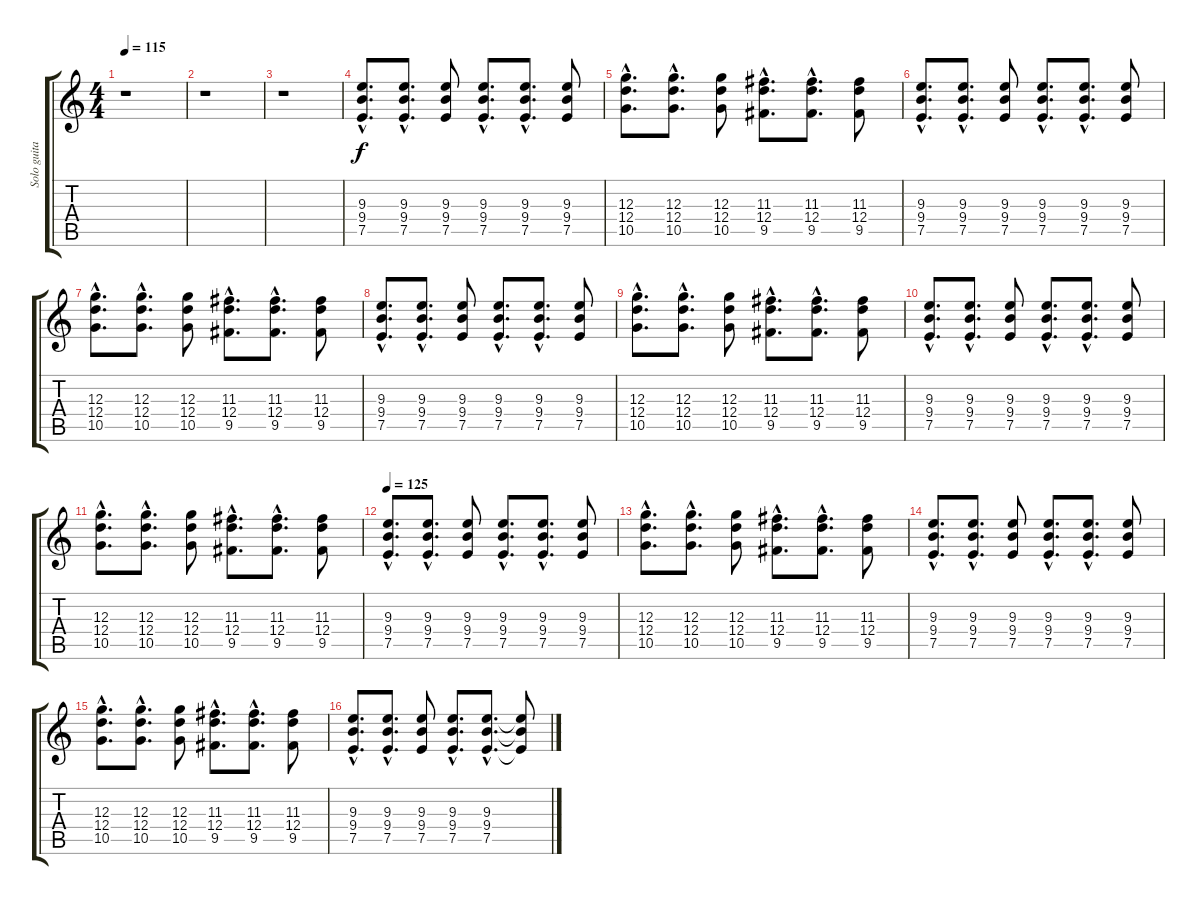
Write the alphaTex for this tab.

\track ("Solo guitar" "Solo guita") {instrument overdrivenguitar}
\staff {score tabs}
\tuning (E4 B3 G3 D3 A2 D2) {hide}
\ts (4 4)
\tempo 115
\clef g2
\ks c
r.1{dy f} |
r.1 |
r.1 |
(9.3{hac} 9.4{hac} 7.5{hac}).8{d} (9.3{hac} 9.4{hac} 7.5{hac}).8{d} (9.3 9.4 7.5).8 (9.3{hac} 9.4{hac} 7.5{hac}).8{d} (9.3{hac} 9.4{hac} 7.5{hac}).8{d} (9.3 9.4 7.5).8 |
(12.3{hac} 12.4{hac} 10.5{hac}).8{d} (12.3{hac} 12.4{hac} 10.5{hac}).8{d} (12.3 12.4 10.5).8 (11.3{hac} 12.4{hac} 9.5{hac}).8{d} (11.3{hac} 12.4{hac} 9.5{hac}).8{d} (11.3 12.4 9.5).8 |
(9.3{hac} 9.4{hac} 7.5{hac}).8{d} (9.3{hac} 9.4{hac} 7.5{hac}).8{d} (9.3 9.4 7.5).8 (9.3{hac} 9.4{hac} 7.5{hac}).8{d} (9.3{hac} 9.4{hac} 7.5{hac}).8{d} (9.3 9.4 7.5).8 |
(12.3{hac} 12.4{hac} 10.5{hac}).8{d} (12.3{hac} 12.4{hac} 10.5{hac}).8{d} (12.3 12.4 10.5).8 (11.3{hac} 12.4{hac} 9.5{hac}).8{d} (11.3{hac} 12.4{hac} 9.5{hac}).8{d} (11.3 12.4 9.5).8 |
(9.3{hac} 9.4{hac} 7.5{hac}).8{d} (9.3{hac} 9.4{hac} 7.5{hac}).8{d} (9.3 9.4 7.5).8 (9.3{hac} 9.4{hac} 7.5{hac}).8{d} (9.3{hac} 9.4{hac} 7.5{hac}).8{d} (9.3 9.4 7.5).8 |
(12.3{hac} 12.4{hac} 10.5{hac}).8{d} (12.3{hac} 12.4{hac} 10.5{hac}).8{d} (12.3 12.4 10.5).8 (11.3{hac} 12.4{hac} 9.5{hac}).8{d} (11.3{hac} 12.4{hac} 9.5{hac}).8{d} (11.3 12.4 9.5).8 |
(9.3{hac} 9.4{hac} 7.5{hac}).8{d} (9.3{hac} 9.4{hac} 7.5{hac}).8{d} (9.3 9.4 7.5).8 (9.3{hac} 9.4{hac} 7.5{hac}).8{d} (9.3{hac} 9.4{hac} 7.5{hac}).8{d} (9.3 9.4 7.5).8 |
(12.3{hac} 12.4{hac} 10.5{hac}).8{d} (12.3{hac} 12.4{hac} 10.5{hac}).8{d} (12.3 12.4 10.5).8 (11.3{hac} 12.4{hac} 9.5{hac}).8{d} (11.3{hac} 12.4{hac} 9.5{hac}).8{d} (11.3 12.4 9.5).8 |
\tempo 125
(9.3{hac} 9.4{hac} 7.5{hac}).8{d} (9.3{hac} 9.4{hac} 7.5{hac}).8{d} (9.3 9.4 7.5).8 (9.3{hac} 9.4{hac} 7.5{hac}).8{d} (9.3{hac} 9.4{hac} 7.5{hac}).8{d} (9.3 9.4 7.5).8 |
(12.3{hac} 12.4{hac} 10.5{hac}).8{d} (12.3{hac} 12.4{hac} 10.5{hac}).8{d} (12.3 12.4 10.5).8 (11.3{hac} 12.4{hac} 9.5{hac}).8{d} (11.3{hac} 12.4{hac} 9.5{hac}).8{d} (11.3 12.4 9.5).8 |
(9.3{hac} 9.4{hac} 7.5{hac}).8{d} (9.3{hac} 9.4{hac} 7.5{hac}).8{d} (9.3 9.4 7.5).8 (9.3{hac} 9.4{hac} 7.5{hac}).8{d} (9.3{hac} 9.4{hac} 7.5{hac}).8{d} (9.3 9.4 7.5).8 |
(12.3{hac} 12.4{hac} 10.5{hac}).8{d} (12.3{hac} 12.4{hac} 10.5{hac}).8{d} (12.3 12.4 10.5).8 (11.3{hac} 12.4{hac} 9.5{hac}).8{d} (11.3{hac} 12.4{hac} 9.5{hac}).8{d} (11.3 12.4 9.5).8 |
(9.3{hac} 9.4{hac} 7.5{hac}).8{d} (9.3{hac} 9.4{hac} 7.5{hac}).8{d} (9.3 9.4 7.5).8 (9.3{hac} 9.4{hac} 7.5{hac}).8{d} (9.3{hac} 9.4{hac} 7.5{hac}).8{d} (9.3{t} 9.4{t} 7.5{t}).8
